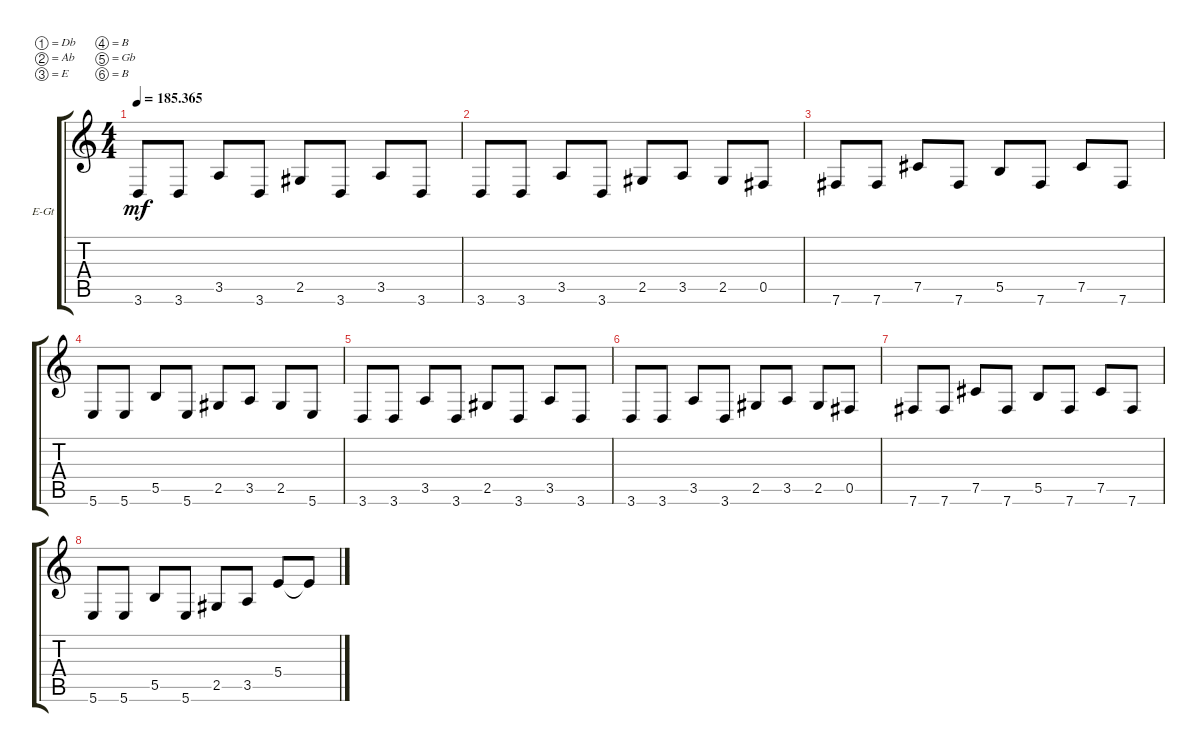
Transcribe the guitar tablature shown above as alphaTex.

\bracketExtendMode groupsimilarinstruments
\firstSystemTrackNameOrientation horizontal
\otherSystemsTrackNameOrientation horizontal
\track ("Rhythm" "E-Gt") {instrument distortionguitar}
\staff {score tabs}
\tuning (Db4 Ab3 E3 B2 Gb2 B1)
\ts (4 4)
\tempo
185.365
\accidentals auto
\clef g2
\ottava regular
\simile none
\ks c
3.6.8{dy mf} 3.6.8 3.5.8 3.6.8 2.5.8 3.6.8 3.5.8 3.6.8 |
3.6.8 3.6.8 3.5.8 3.6.8 2.5.8 3.5.8 2.5.8 0.5.8 |
7.6.8 7.6.8 7.5.8 7.6.8 5.5.8 7.6.8 7.5.8 7.6.8 |
5.6.8 5.6.8 5.5.8 5.6.8 2.5.8 3.5.8 2.5.8 5.6.8 |
3.6.8 3.6.8 3.5.8 3.6.8 2.5.8 3.6.8 3.5.8 3.6.8 |
3.6.8 3.6.8 3.5.8 3.6.8 2.5.8 3.5.8 2.5.8 0.5.8 |
7.6.8 7.6.8 7.5.8 7.6.8 5.5.8 7.6.8 7.5.8 7.6.8 |
5.6.8 5.6.8 5.5.8 5.6.8 2.5.8 3.5.8 5.4.8 5.4{t}.8
